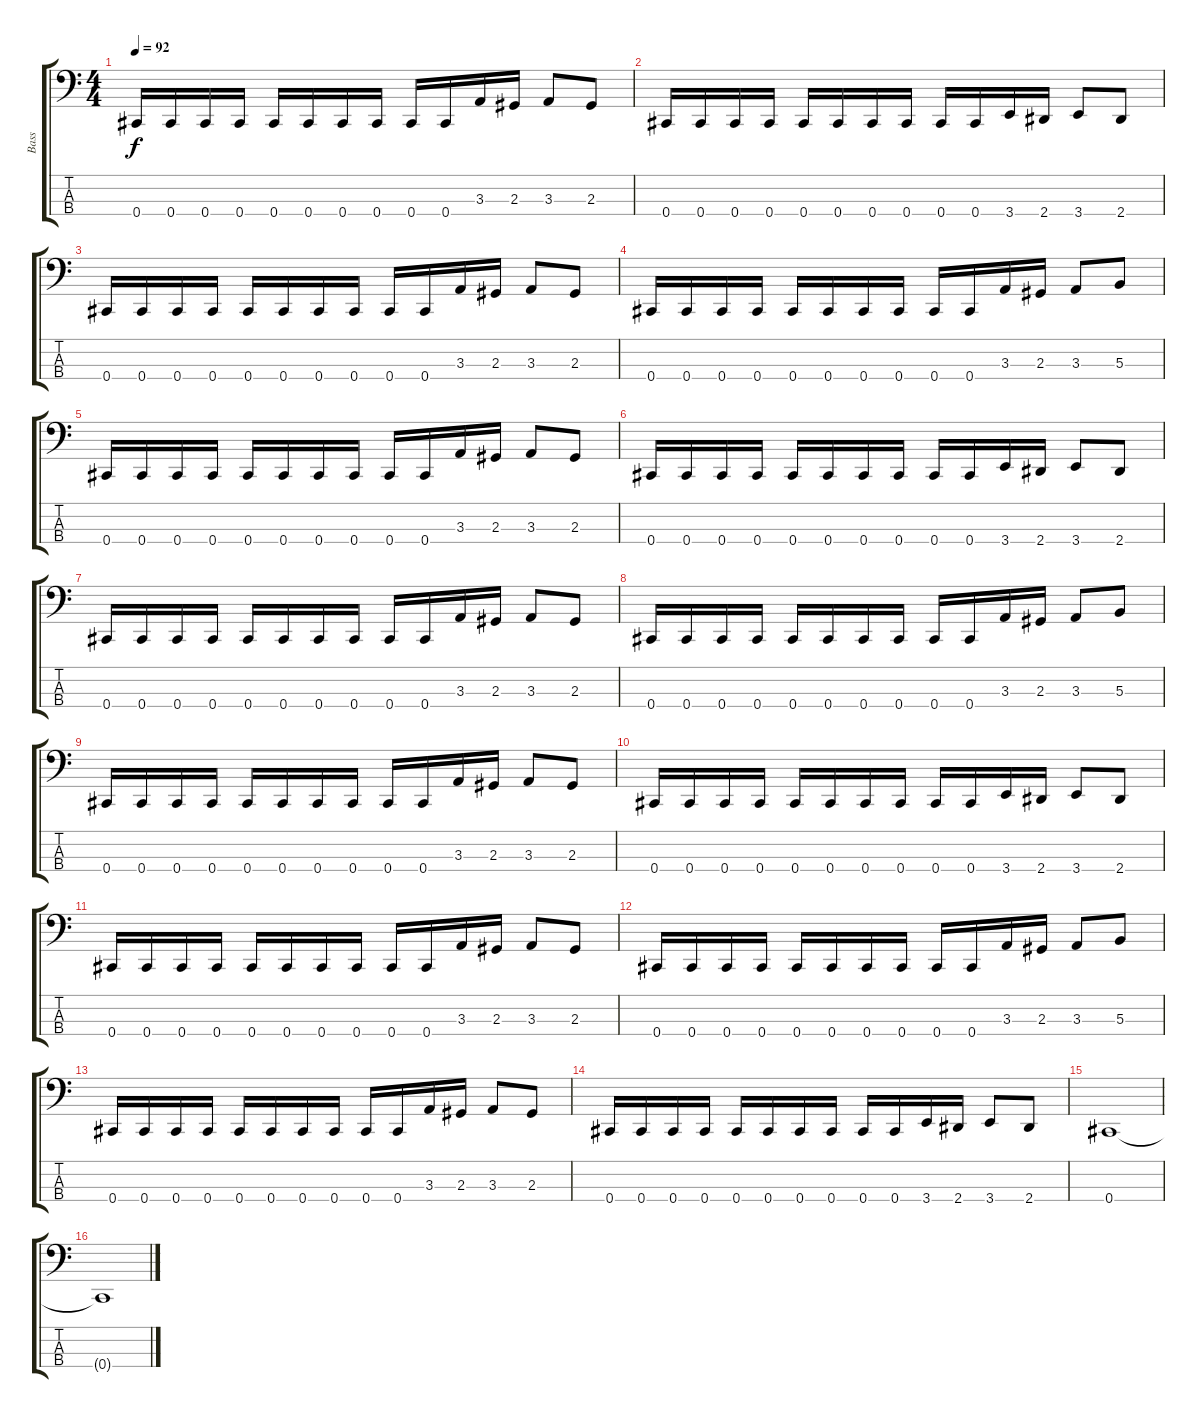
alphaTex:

\track ("Bass" "Bass") {instrument electricbassfinger}
\staff {score tabs}
\tuning (E2 B1 Gb1 Db1) {hide}
\ts (4 4)
\tempo 92
\clef f4
\ks c
0.4.16{dy f} 0.4.16 0.4.16 0.4.16 0.4.16 0.4.16 0.4.16 0.4.16 0.4.16 0.4.16 3.3.16 2.3.16 3.3.8 2.3.8 |
0.4.16 0.4.16 0.4.16 0.4.16 0.4.16 0.4.16 0.4.16 0.4.16 0.4.16 0.4.16 3.4.16 2.4.16 3.4.8 2.4.8 |
0.4.16 0.4.16 0.4.16 0.4.16 0.4.16 0.4.16 0.4.16 0.4.16 0.4.16 0.4.16 3.3.16 2.3.16 3.3.8 2.3.8 |
0.4.16 0.4.16 0.4.16 0.4.16 0.4.16 0.4.16 0.4.16 0.4.16 0.4.16 0.4.16 3.3.16 2.3.16 3.3.8 5.3.8 |
0.4.16 0.4.16 0.4.16 0.4.16 0.4.16 0.4.16 0.4.16 0.4.16 0.4.16 0.4.16 3.3.16 2.3.16 3.3.8 2.3.8 |
0.4.16 0.4.16 0.4.16 0.4.16 0.4.16 0.4.16 0.4.16 0.4.16 0.4.16 0.4.16 3.4.16 2.4.16 3.4.8 2.4.8 |
0.4.16 0.4.16 0.4.16 0.4.16 0.4.16 0.4.16 0.4.16 0.4.16 0.4.16 0.4.16 3.3.16 2.3.16 3.3.8 2.3.8 |
0.4.16 0.4.16 0.4.16 0.4.16 0.4.16 0.4.16 0.4.16 0.4.16 0.4.16 0.4.16 3.3.16 2.3.16 3.3.8 5.3.8 |
0.4.16 0.4.16 0.4.16 0.4.16 0.4.16 0.4.16 0.4.16 0.4.16 0.4.16 0.4.16 3.3.16 2.3.16 3.3.8 2.3.8 |
0.4.16 0.4.16 0.4.16 0.4.16 0.4.16 0.4.16 0.4.16 0.4.16 0.4.16 0.4.16 3.4.16 2.4.16 3.4.8 2.4.8 |
0.4.16 0.4.16 0.4.16 0.4.16 0.4.16 0.4.16 0.4.16 0.4.16 0.4.16 0.4.16 3.3.16 2.3.16 3.3.8 2.3.8 |
0.4.16 0.4.16 0.4.16 0.4.16 0.4.16 0.4.16 0.4.16 0.4.16 0.4.16 0.4.16 3.3.16 2.3.16 3.3.8 5.3.8 |
0.4.16 0.4.16 0.4.16 0.4.16 0.4.16 0.4.16 0.4.16 0.4.16 0.4.16 0.4.16 3.3.16 2.3.16 3.3.8 2.3.8 |
0.4.16 0.4.16 0.4.16 0.4.16 0.4.16 0.4.16 0.4.16 0.4.16 0.4.16 0.4.16 3.4.16 2.4.16 3.4.8 2.4.8 |
0.4.1 |
0.4{t}.1
